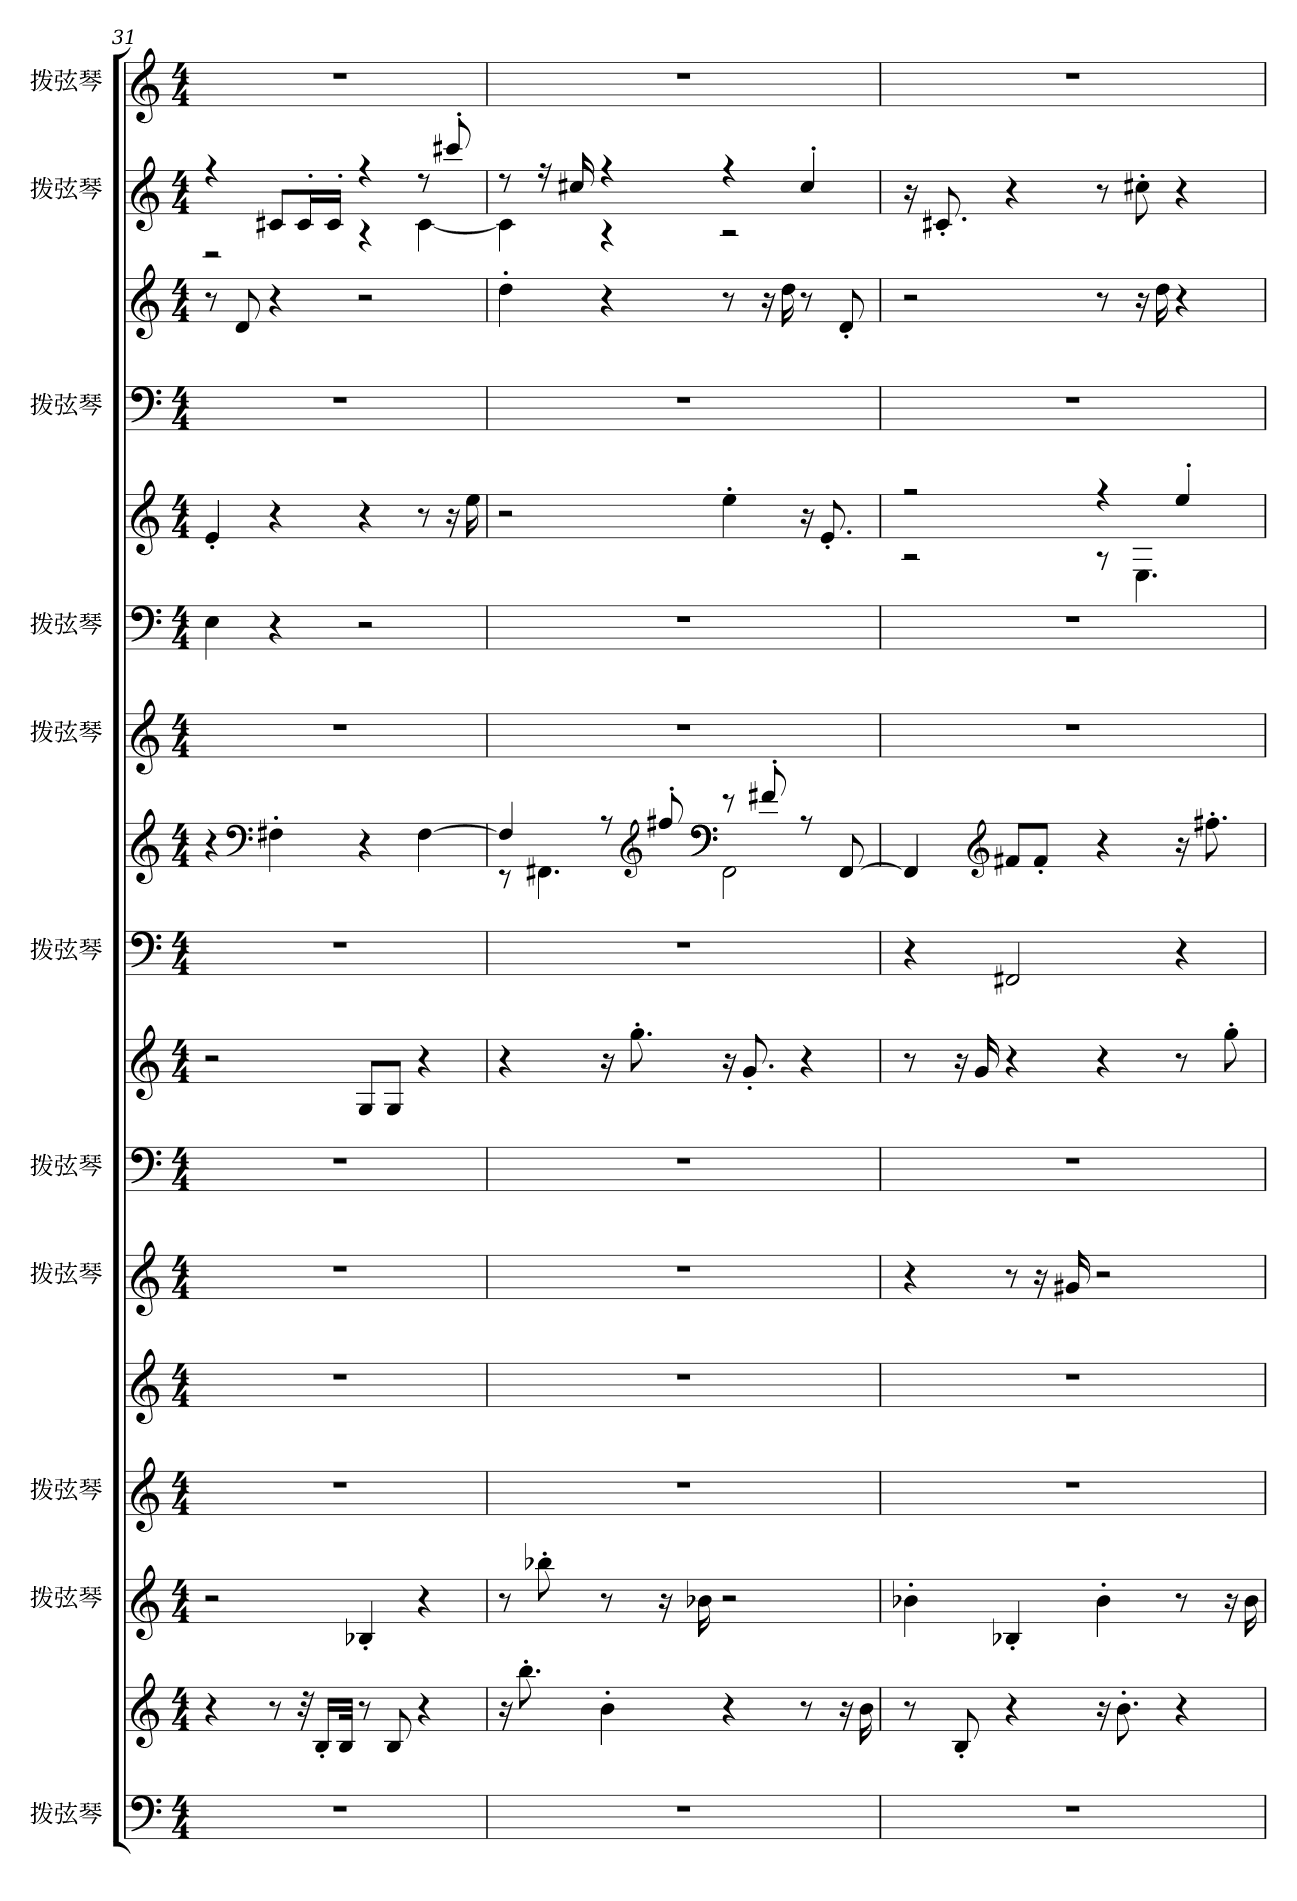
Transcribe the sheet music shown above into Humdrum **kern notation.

**kern	**kern	**kern	**kern	**kern	**kern	**kern	**kern	**kern	**kern	**kern	**kern	**kern	**kern	**kern	**kern	**kern
*part11	*part11	*part10	*part9	*part9	*part8	*part7	*part7	*part6	*part6	*part5	*part4	*part4	*part3	*part3	*part2	*part1
*staff17	*staff16	*staff15	*staff14	*staff13	*staff12	*staff11	*staff10	*staff9	*staff8	*staff7	*staff6	*staff5	*staff4	*staff3	*staff2	*staff1
*I"拨弦琴	*	*I"拨弦琴	*I"拨弦琴	*	*I"拨弦琴	*I"拨弦琴	*	*I"拨弦琴	*	*I"拨弦琴	*I"拨弦琴	*	*I"拨弦琴	*	*I"拨弦琴	*I"拨弦琴
*clefF4	*clefG2	*clefG2	*clefG2	*clefG2	*clefG2	*clefF4	*clefG2	*clefF4	*clefG2	*clefG2	*clefF4	*clefG2	*clefF4	*clefG2	*clefG2	*clefG2
*k[]	*k[]	*k[]	*k[]	*k[]	*k[]	*k[]	*k[]	*k[]	*k[]	*k[]	*k[]	*k[]	*k[]	*k[]	*k[]	*k[]
*M4/4	*M4/4	*M4/4	*M4/4	*M4/4	*M4/4	*M4/4	*M4/4	*M4/4	*M4/4	*M4/4	*M4/4	*M4/4	*M4/4	*M4/4	*M4/4	*M4/4
=31	=31	=31	=31	=31	=31	=31	=31	=31	=31	=31	=31	=31	=31	=31	=31	=31
*	*	*	*	*	*	*	*	*	*	*	*	*	*	*	*^	*
1r	4r	2r	1r	1r	1r	1r	2r	1r	4r	1r	4E\	4e'/	1r	8r	4r	2r	1r
.	.	.	.	.	.	.	.	.	.	.	.	.	.	8d/	.	.	.
*	*	*	*	*	*	*	*	*	*clefF4	*	*	*	*	*	*	*	*
.	8r	.	.	.	.	.	.	.	4F#X'\	.	4r	4r	.	4r	8c#X/L	.	.
.	32r	.	.	.	.	.	.	.	.	.	.	.	.	.	16c#'/L	.	.
.	16B'/LL	.	.	.	.	.	.	.	.	.	.	.	.	.	.	.	.
.	.	.	.	.	.	.	.	.	.	.	.	.	.	.	16c#'/JJ	.	.
.	32B/JJk	.	.	.	.	.	.	.	.	.	.	.	.	.	.	.	.
.	8r	4B-X'/	.	.	.	.	8G/L	.	4r	.	2r	4r	.	2r	4r	4r	.
.	8B/	.	.	.	.	.	8G/J	.	.	.	.	.	.	.	.	.	.
.	4r	4r	.	.	.	.	4r	.	[4F#\	.	.	8r	.	.	8r	[4c#\	.
.	.	.	.	.	.	.	.	.	.	.	.	16r	.	.	8ccc#X'/	.	.
.	.	.	.	.	.	.	.	.	.	.	.	16ee\	.	.	.	.	.
!!LO:PB:g=z
=32	=32	=32	=32	=32	=32	=32	=32	=32	=32	=32	=32	=32	=32	=32	=32	=32	=32
*	*	*	*	*	*	*	*	*	*^	*	*	*	*	*	*	*	*
1r	16r	8r	1r	1r	1r	1r	4r	1r	4F#/]	8r	1r	1r	2r	1r	4dd'\	8r	4c#\]	1r
.	8.bb'\	.	.	.	.	.	.	.	.	.	.	.	.	.	.	.	.	.
.	.	8bb-X'\	.	.	.	.	.	.	.	4.FF#X\	.	.	.	.	.	16r	.	.
.	.	.	.	.	.	.	.	.	.	.	.	.	.	.	.	16cc#X/	.	.
.	4b'\	8r	.	.	.	.	16r	.	8r	.	.	.	.	.	4r	4r	4r	.
.	.	.	.	.	.	.	8.gg'\	.	.	.	.	.	.	.	.	.	.	.
*	*	*	*	*	*	*	*	*	*clefG2	*	*	*	*	*	*	*	*	*
.	.	16r	.	.	.	.	.	.	8ff#X'/	.	.	.	.	.	.	.	.	.
.	.	16b-X\	.	.	.	.	.	.	.	.	.	.	.	.	.	.	.	.
*	*	*	*	*	*	*	*	*	*clefF4	*	*	*	*	*	*	*	*	*
.	4r	2r	.	.	.	.	16r	.	8r	2FF#\	.	.	4ee'\	.	8r	4r	2r	.
.	.	.	.	.	.	.	8.g'/	.	.	.	.	.	.	.	.	.	.	.
.	.	.	.	.	.	.	.	.	8f#X'/	.	.	.	.	.	16r	.	.	.
.	.	.	.	.	.	.	.	.	.	.	.	.	.	.	16dd\	.	.	.
.	8r	.	.	.	.	.	4r	.	8r	.	.	.	16r	.	8r	4cc#'/	.	.
.	.	.	.	.	.	.	.	.	.	.	.	.	8.e'/	.	.	.	.	.
.	16r	.	.	.	.	.	.	.	[8FF#/	.	.	.	.	.	8d'/	.	.	.
.	16b\	.	.	.	.	.	.	.	.	.	.	.	.	.	.	.	.	.
*	*	*	*	*	*	*	*	*	*v	*v	*	*	*	*	*	*v	*v	*
=33	=33	=33	=33	=33	=33	=33	=33	=33	=33	=33	=33	=33	=33	=33	=33	=33
*	*	*	*	*	*	*	*	*	*	*	*	*^	*	*	*	*
1r	8r	4b-X'\	1r	1r	4r	1r	8r	4r	4FF#/]	1r	1r	2r	2r	1r	2r	16r	1r
.	.	.	.	.	.	.	.	.	.	.	.	.	.	.	.	8.c#X'/	.
.	8B'/	.	.	.	.	.	16r	.	.	.	.	.	.	.	.	.	.
.	.	.	.	.	.	.	16g/	.	.	.	.	.	.	.	.	.	.
*	*	*	*	*	*	*	*	*	*clefG2	*	*	*	*	*	*	*	*
.	4r	4B-X'/	.	.	8r	.	4r	2FF#X/	8f#X/L	.	.	.	.	.	.	4r	.
.	.	.	.	.	16r	.	.	.	8f#'/J	.	.	.	.	.	.	.	.
.	.	.	.	.	16g#X/	.	.	.	.	.	.	.	.	.	.	.	.
.	16r	4b-'\	.	.	2r	.	4r	.	4r	.	.	4r	8r	.	8r	8r	.
.	8.b'\	.	.	.	.	.	.	.	.	.	.	.	.	.	.	.	.
.	.	.	.	.	.	.	.	.	.	.	.	.	4.E\	.	16r	8cc#X'\	.
.	.	.	.	.	.	.	.	.	.	.	.	.	.	.	16dd\	.	.
.	4r	8r	.	.	.	.	8r	4r	16r	.	.	4ee'/	.	.	4r	4r	.
.	.	.	.	.	.	.	.	.	8.ff#X'\	.	.	.	.	.	.	.	.
.	.	16r	.	.	.	.	8gg'\	.	.	.	.	.	.	.	.	.	.
.	.	16b-\	.	.	.	.	.	.	.	.	.	.	.	.	.	.	.
*	*	*	*	*	*	*	*	*	*	*	*	*v	*v	*	*	*	*
=	=	=	=	=	=	=	=	=	=	=	=	=	=	=	=	=
*-	*-	*-	*-	*-	*-	*-	*-	*-	*-	*-	*-	*-	*-	*-	*-	*-
